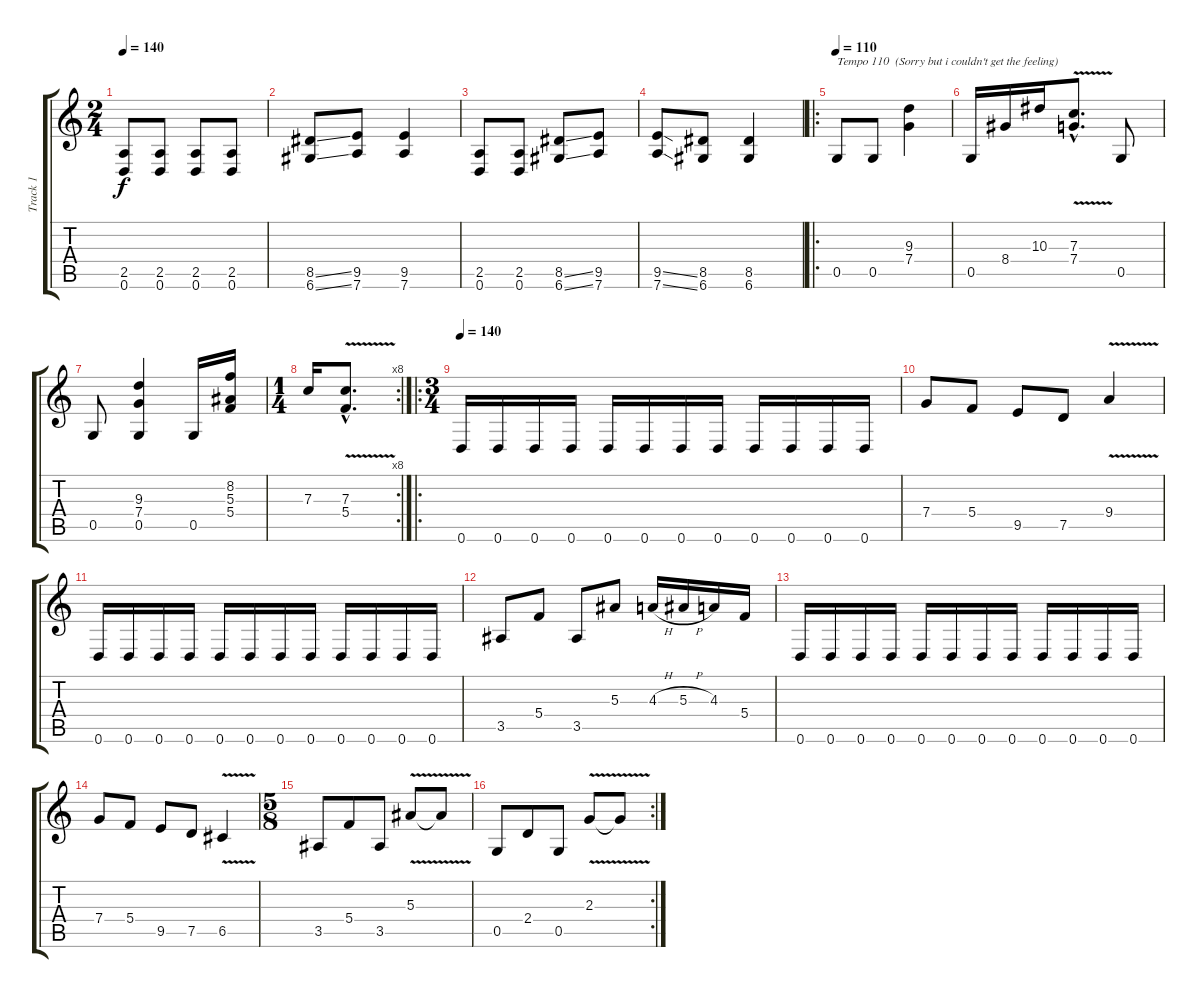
\track ("Track 1" "Track 1") {instrument distortionguitar}
\staff {score tabs}
\tuning (D4 A3 F3 C3 G2 D2) {hide}
\ts (2 4)
\tempo 140
\clef g2
\ks c
(2.5 0.6).8{dy f} (2.5 0.6).8 (2.5 0.6).8 (2.5 0.6).8 |
(8.5{ss} 6.6{ss}).8 (9.5 7.6).8 (9.5 7.6).4 |
(2.5 0.6).8 (2.5 0.6).8 (8.5{ss} 6.6{ss}).8 (9.5 7.6).8 |
(9.5{ss} 7.6{ss}).8 (8.5 6.6).8 (8.5 6.6).4 |
\ro
\tempo 110
0.5.8{txt "Tempo 110  (Sorry but i couldn't get the feeling)"} 0.5.8 (9.3 7.4).4 |
0.5.16 8.4.16 10.3.16 (7.3{v hac} 7.4{v hac}).8{d} 0.5.8 |
0.5.8 (9.3 7.4 0.5).4 0.5.16 (8.2 5.3 5.4).16 |
\rc 8
\ts (1 4)
7.3.16 (7.3{v hac} 5.4{v hac}).8{d} |
\ro
\ts (3 4)
\tempo 140
0.6.16 0.6.16 0.6.16 0.6.16 0.6.16 0.6.16 0.6.16 0.6.16 0.6.16 0.6.16 0.6.16 0.6.16 |
7.4.8 5.4.8 9.5.8 7.5.8 9.4{v}.4 |
0.6.16 0.6.16 0.6.16 0.6.16 0.6.16 0.6.16 0.6.16 0.6.16 0.6.16 0.6.16 0.6.16 0.6.16 |
3.5.8 5.4.8 3.5.8 5.3.8 4.3{h}.16 5.3{h}.16 4.3.16 5.4.16 |
0.6.16 0.6.16 0.6.16 0.6.16 0.6.16 0.6.16 0.6.16 0.6.16 0.6.16 0.6.16 0.6.16 0.6.16 |
7.4.8 5.4.8 9.5.8 7.5.8 6.5{v}.4 |
\ts (5 8)
3.5.8 5.4.8 3.5.8 5.3{v}.8 5.3{t}.8 |
\rc 2
0.5.8 2.4.8 0.5.8 2.3{v}.8 2.3{t}.8
